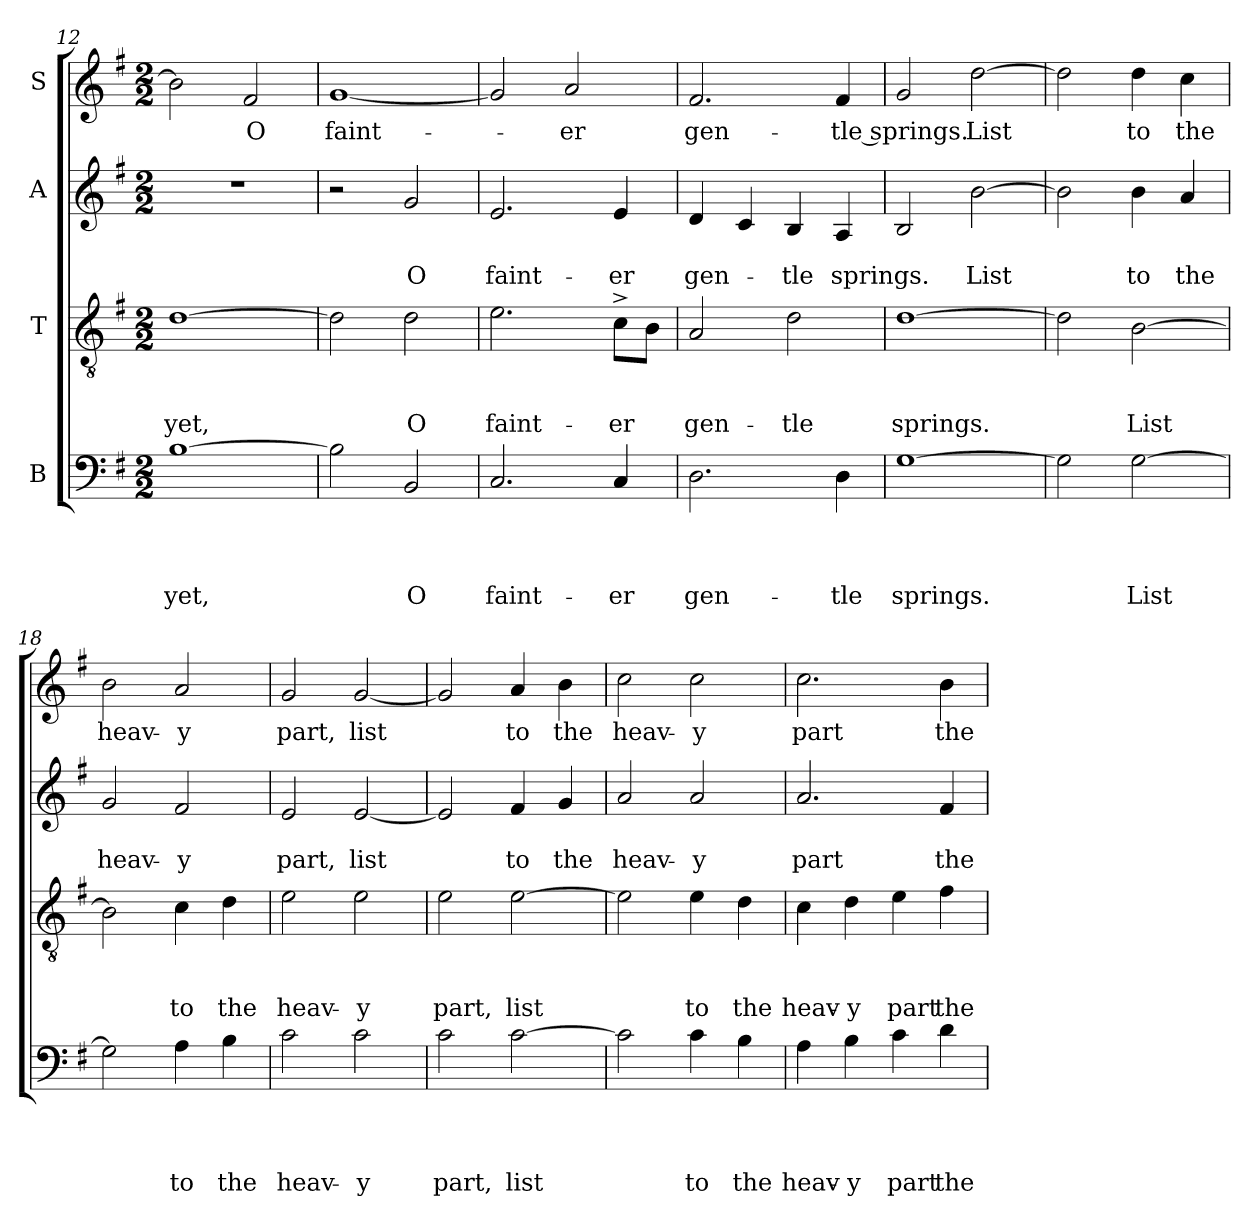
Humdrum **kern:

**kern	**text	**text	**text	**text	**kern	**text	**text	**text	**kern	**text	**text	**kern	**text
*part4	*part4	*part4	*part4	*part4	*part3	*part3	*part3	*part3	*part2	*part2	*part2	*part1	*part1
*staff4	*staff4	*staff4	*staff4	*staff4	*staff3	*staff3	*staff3	*staff3	*staff2	*staff2	*staff2	*staff1	*staff1
*I"B	*	*	*	*	*I"T	*	*	*	*I"A	*	*	*I"S	*
*clefF4	*	*	*	*	*clefGv2	*	*	*	*clefG2	*	*	*clefG2	*
*k[f#]	*	*	*	*	*k[f#]	*	*	*	*k[f#]	*	*	*k[f#]	*
*G:	*	*	*	*	*G:	*	*	*	*G:	*	*	*G:	*
*M2/2	*	*	*	*	*M2/2	*	*	*	*M2/2	*	*	*M2/2	*
=12	=12	=12	=12	=12	=12	=12	=12	=12	=12	=12	=12	=12	=12
!	!	!	!	!LO:LY:b	!	!	!	!LO:LY:b	!	!	!	!	!
[>1B	.	.	.	yet,	[>1d	.	.	yet,	1r	.	.	2b\]	.
!	!	!	!	!	!	!	!	!	!	!	!	!	!LO:LY:b
.	.	.	.	.	.	.	.	.	.	.	.	2f#/	O
=13	=13	=13	=13	=13	=13	=13	=13	=13	=13	=13	=13	=13	=13
!	!	!	!	!	!	!	!	!	!	!	!	!	!LO:LY:b
2B\]	.	.	.	.	2d\]	.	.	.	2r	.	.	[<1g	faint-
!	!	!	!	!LO:LY:b	!	!	!	!LO:LY:b	!	!	!LO:LY:b	!	!
2BB/	.	.	.	O	2d\	.	.	O	2g/	.	O	.	.
=14	=14	=14	=14	=14	=14	=14	=14	=14	=14	=14	=14	=14	=14
!	!	!	!	!LO:LY:b	!	!	!	!LO:LY:b	!	!	!LO:LY:b	!	!
2.C/	.	.	.	faint-	2.e\	.	.	faint-	2.e/	.	faint-	2g/]	.
!	!	!	!	!	!	!	!	!	!	!	!	!	!LO:LY:b
.	.	.	.	.	.	.	.	.	.	.	.	2a/	-er
!	!	!	!	!LO:LY:b	!	!	!	!LO:LY:b	!	!	!LO:LY:b	!	!
4C/	.	.	.	-er	8c^>\L	.	.	-er	4e/	.	-er	.	.
.	.	.	.	.	8B\J	.	.	.	.	.	.	.	.
=15	=15	=15	=15	=15	=15	=15	=15	=15	=15	=15	=15	=15	=15
!	!	!	!	!LO:LY:b	!	!	!	!LO:LY:b	!	!	!LO:LY:b	!	!LO:LY:b
2.D\	.	.	.	gen-	2A/	.	.	gen-	4d/	.	gen-	2.f#/	gen-
.	.	.	.	.	.	.	.	.	4c/	.	.	.	.
!	!	!	!	!	!	!	!	!LO:LY:b	!	!	!LO:LY:b	!	!
.	.	.	.	.	2d\	.	.	-tle	4B/	.	-tle	.	.
!	!	!	!	!LO:LY:b	!	!	!	!	!	!	!LO:LY:b	!	!LO:LY:b
4D\	.	.	.	-tle	.	.	.	.	4A/	.	springs.	4f#/	-tle springs.
=16	=16	=16	=16	=16	=16	=16	=16	=16	=16	=16	=16	=16	=16
!	!	!	!	!LO:LY:b	!	!	!	!LO:LY:b	!	!	!	!	!
[>1G	.	.	.	springs.	[>1d	.	.	springs.	2B/	.	.	2g/	.
!	!	!	!	!	!	!	!	!	!	!	!LO:LY:b	!	!LO:LY:b
.	.	.	.	.	.	.	.	.	[>2b\	.	List	[>2dd\	List
!!LO:PB:g=z
=17	=17	=17	=17	=17	=17	=17	=17	=17	=17	=17	=17	=17	=17
2G\]	.	.	.	.	2d\]	.	.	.	2b\]	.	.	2dd\]	.
!	!	!	!	!LO:LY:b	!	!	!	!LO:LY:b	!	!	!LO:LY:b	!	!LO:LY:b
[>2G\	.	.	.	List	[>2B\	.	.	List	4b\	.	to	4dd\	to
!	!	!	!	!	!	!	!	!	!	!	!LO:LY:b	!	!LO:LY:b
.	.	.	.	.	.	.	.	.	4a/	.	the	4cc\	the
=18	=18	=18	=18	=18	=18	=18	=18	=18	=18	=18	=18	=18	=18
!	!	!	!	!	!	!	!	!	!	!	!LO:LY:b	!	!LO:LY:b
2G\]	.	.	.	.	2B\]	.	.	.	2g/	.	heav-	2b\	heav-
!	!	!	!	!LO:LY:b	!	!	!	!LO:LY:b	!	!	!LO:LY:b	!	!LO:LY:b
4A\	.	.	.	to	4c\	.	.	to	2f#/	.	-y	2a/	-y
!	!	!	!	!LO:LY:b	!	!	!	!LO:LY:b	!	!	!	!	!
4B\	.	.	.	the	4d\	.	.	the	.	.	.	.	.
=19	=19	=19	=19	=19	=19	=19	=19	=19	=19	=19	=19	=19	=19
!	!	!	!	!LO:LY:b	!	!	!	!LO:LY:b	!	!	!LO:LY:b	!	!LO:LY:b
2c\	.	.	.	heav-	2e\	.	.	heav-	2e/	.	part,	2g/	part,
!	!	!	!	!LO:LY:b	!	!	!	!LO:LY:b	!	!	!LO:LY:b	!	!LO:LY:b
2c\	.	.	.	-y	2e\	.	.	-y	[<2e/	.	list	[<2g/	list
=20	=20	=20	=20	=20	=20	=20	=20	=20	=20	=20	=20	=20	=20
!	!	!	!	!LO:LY:b	!	!	!	!LO:LY:b	!	!	!	!	!
2c\	.	.	.	part,	2e\	.	.	part,	2e/]	.	.	2g/]	.
!	!	!	!	!LO:LY:b	!	!	!	!LO:LY:b	!	!	!LO:LY:b	!	!LO:LY:b
[>2c\	.	.	.	list	[>2e\	.	.	list	4f#/	.	to	4a/	to
!	!	!	!	!	!	!	!	!	!	!	!LO:LY:b	!	!LO:LY:b
.	.	.	.	.	.	.	.	.	4g/	.	the	4b\	the
=21	=21	=21	=21	=21	=21	=21	=21	=21	=21	=21	=21	=21	=21
!	!	!	!	!	!	!	!	!	!	!	!LO:LY:b	!	!LO:LY:b
2c\]	.	.	.	.	2e\]	.	.	.	2a/	.	heav-	2cc\	heav-
!	!	!	!	!LO:LY:b	!	!	!	!LO:LY:b	!	!	!LO:LY:b	!	!LO:LY:b
4c\	.	.	.	to	4e\	.	.	to	2a/	.	-y	2cc\	-y
!	!	!	!	!LO:LY:b	!	!	!	!LO:LY:b	!	!	!	!	!
4B\	.	.	.	the	4d\	.	.	the	.	.	.	.	.
=22	=22	=22	=22	=22	=22	=22	=22	=22	=22	=22	=22	=22	=22
!	!	!	!	!LO:LY:b	!	!	!	!LO:LY:b	!	!	!LO:LY:b	!	!LO:LY:b
4A\	.	.	.	heav-	4c\	.	.	heav-	2.a/	.	part	2.cc\	part
!	!	!	!	!LO:LY:b:rj	!	!	!	!LO:LY:b:rj	!	!	!	!	!
4B\	.	.	.	-y	4d\	.	.	-y	.	.	.	.	.
!	!	!	!	!LO:LY:b	!	!	!	!LO:LY:b	!	!	!	!	!
4c\	.	.	.	part	4e\	.	.	part	.	.	.	.	.
!	!	!	!	!LO:LY:b	!	!	!	!LO:LY:b	!	!	!LO:LY:b	!	!LO:LY:b
4d\	.	.	.	the	4f#\	.	.	the	4f#/	.	the	4b\	the
=	=	=	=	=	=	=	=	=	=	=	=	=	=
*-	*-	*-	*-	*-	*-	*-	*-	*-	*-	*-	*-	*-	*-
